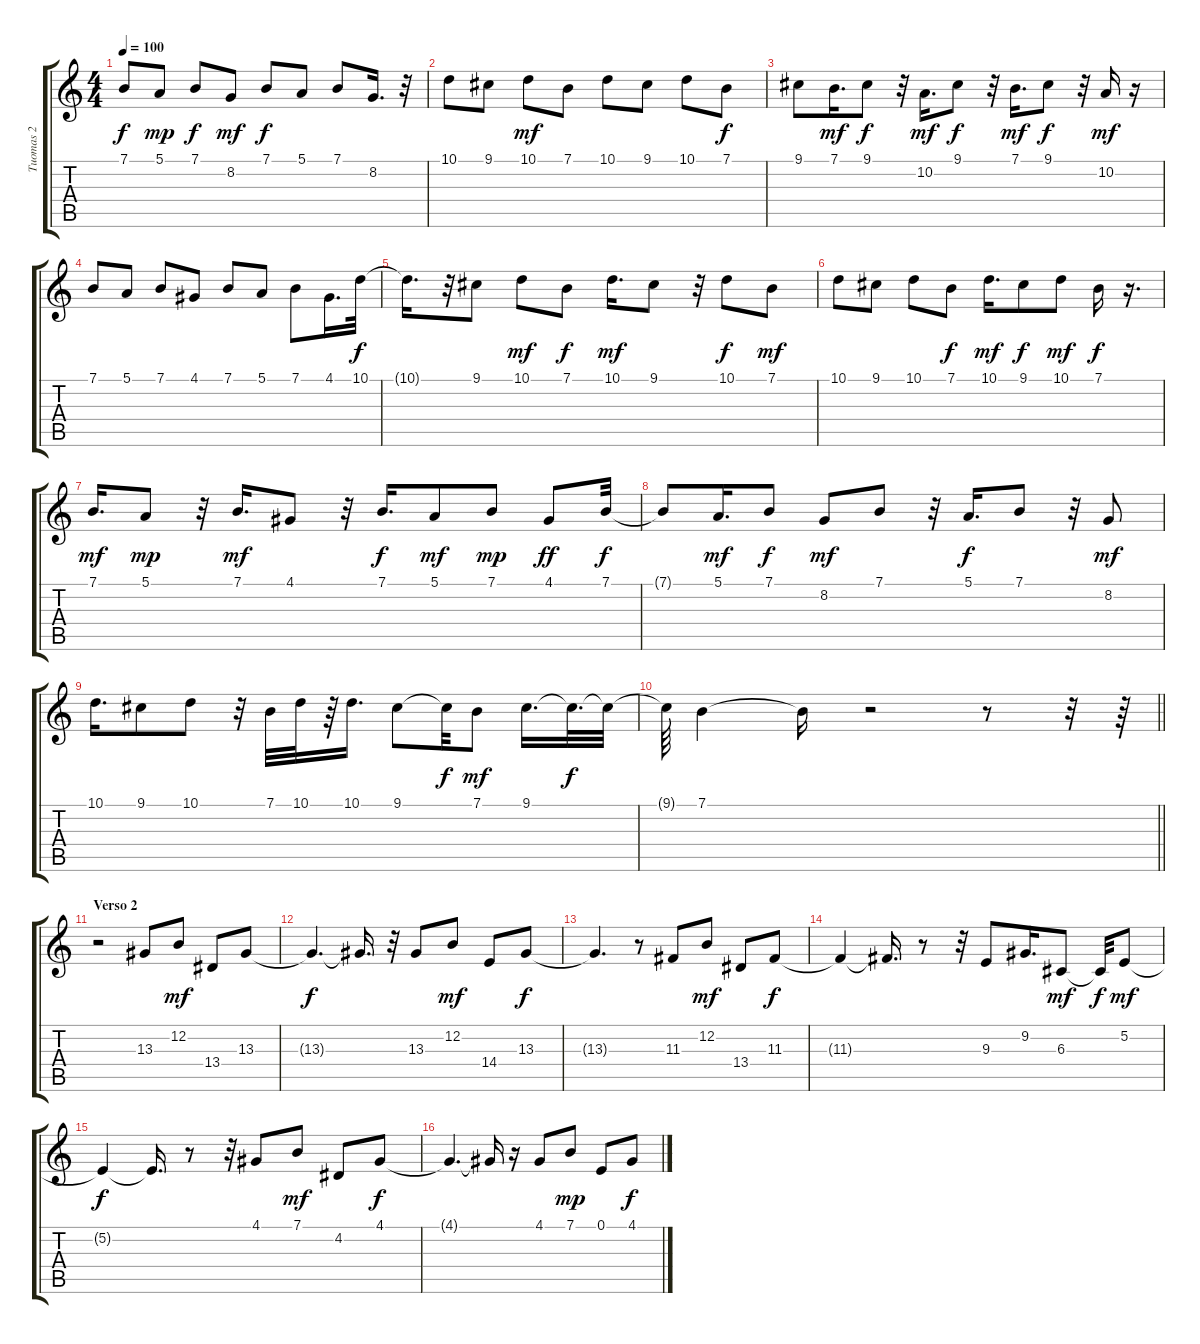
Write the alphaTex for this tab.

\track ("Tuomas 2" "Tuomas 2") {instrument acousticgrandpiano}
\staff {score tabs}
\tuning (E4 B3 G3 D3 A2 E2) {hide}
\ts (4 4)
\tempo 100
\clef g2
\ks c
7.1.8{dy f} 5.1.8{dy mp} 7.1.8{dy f} 8.2.8{dy mf} 7.1.8{dy f} 5.1.8 7.1.8 8.2.16{d} r.32 |
10.1.8 9.1.8 10.1.8{dy mf} 7.1.8 10.1.8 9.1.8 10.1.8 7.1.8{dy f} |
9.1.8 7.1.16{d dy mf} 9.1.8{dy f} r.32 10.2.16{d dy mf} 9.1.8{dy f} r.32 7.1.16{d dy mf} 9.1.8{dy f} r.32 10.2.16{dy mf} r.16 |
7.1.8 5.1.8 7.1.8 4.1.8 7.1.8 5.1.8 7.1.8 4.1.16{d} 10.1.32{dy f} |
10.1{t}.16{d} r.32 9.1.8 10.1.8{dy mf} 7.1.8{dy f} 10.1.16{d dy mf} 9.1.8 r.32 10.1.8{dy f} 7.1.8{dy mf} |
10.1.8 9.1.8 10.1.8 7.1.8{dy f} 10.1.16{d dy mf} 9.1.8{dy f} 10.1.8{dy mf} 7.1.16{dy f} r.16{d} |
7.1.16{d dy mf} 5.1.8{dy mp} r.32 7.1.16{d dy mf} 4.1.8 r.32 7.1.16{d dy f} 5.1.8{dy mf} 7.1.8{dy mp} 4.1.8{dy ff} 7.1.32{dy f} |
7.1{t}.8 5.1.16{d dy mf} 7.1.8{dy f} 8.2.8{dy mf} 7.1.8 r.32 5.1.16{d dy f} 7.1.8 r.32 8.2.8{dy mf} |
10.1.16{d} 9.1.8 10.1.8 r.32 7.1.32 10.1.32 r.64 10.1.16{d} 9.1.8 9.1{t}.32{dy f} 7.1.8{dy mf} 9.1.16{d} 9.1{t}.32{d dy f} 9.1{t}.32 |
\barLineRight lightlight
9.1{t}.64 7.1.4 7.1{t}.16 r.2 r.8 r.32 r.64 |
\section ("" "Verso 2")
r.2 13.3.8 12.2.8{dy mf} 13.4.8 13.3.8 |
13.3{t}.4{d dy f} 13.3{t}.16{d} r.32 13.3.8 12.2.8{dy mf} 14.4.8 13.3.8{dy f} |
13.3{t}.4{d} r.8 11.3.8 12.2.8{dy mf} 13.4.8 11.3.8{dy f} |
11.3{t}.4 11.3{t}.16{d} r.8 r.32 9.3.8 9.2.16{d} 6.3.8{dy mf} 6.3{t}.32{dy f} 5.2.8{dy mf} |
5.2{t}.4{dy f} 5.2{t}.16{d} r.8 r.32 4.1.8 7.1.8{dy mf} 4.2.8 4.1.8{dy f} |
4.1{t}.4{d} 4.1{t}.16 r.16 4.1.8 7.1.8{dy mp} 0.1.8 4.1.8{dy f}
